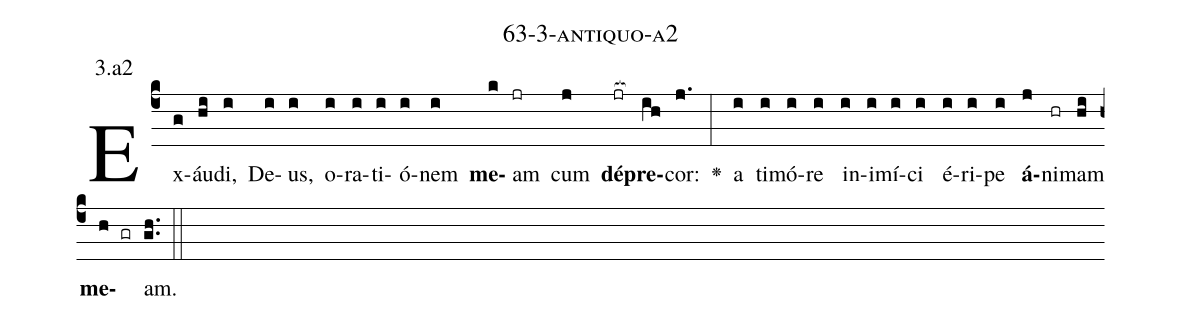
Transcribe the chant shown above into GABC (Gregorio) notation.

name: 63-3-antiquo-a2;
annotation: 3.a2;
%%
(c4)Ex(g)áu(hi)di,(i) De(i)us,(i) o(i)ra(i)ti(i)ó(i)nem(i) <b>me</b>(k)am(jr) cum(j) <b>dé</b>(jr[ocb:1{])<b>pre</b>(ih[ocb:0}])cor:(j.) <v>\greheightstar</v>(:) a(i) ti(i)mó(i)re(i) in(i)i(i)mí(i)ci(i) é(i)ri(i)pe(i) <b>á</b>(j)ni(hr)mam(hi) <b>me</b>(h gr)am.(gh..) (::)


%E(i) u(i) o(j) u(hi) a(h) e.(gh..) (::)
